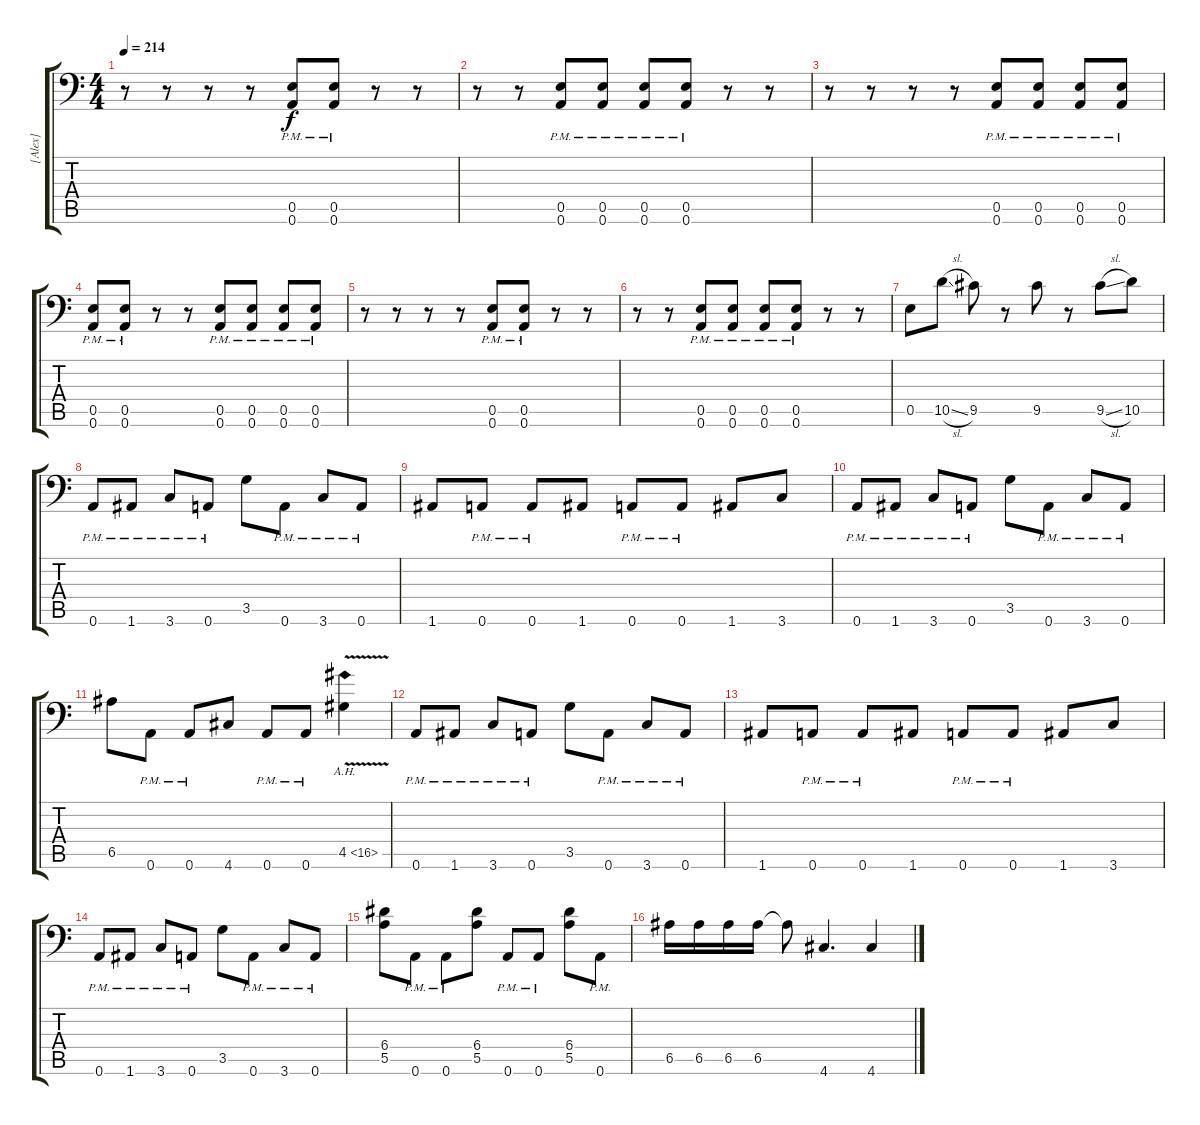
\track ("[Alex]" "[Alex]") {instrument distortionguitar}
\staff {score tabs}
\tuning (B3 Gb3 D3 A2 E2 A1) {hide}
\ts (4 4)
\tempo 214
\clef f4
\ks c
r.8{dy f} r.8 r.8 r.8 (0.5{pm} 0.6{pm}).8 (0.5{pm} 0.6{pm}).8 r.8 r.8 |
r.8 r.8 (0.5{pm} 0.6{pm}).8 (0.5{pm} 0.6{pm}).8 (0.5{pm} 0.6{pm}).8 (0.5{pm} 0.6{pm}).8 r.8 r.8 |
r.8 r.8 r.8 r.8 (0.5{pm} 0.6{pm}).8 (0.5{pm} 0.6{pm}).8 (0.5{pm} 0.6{pm}).8 (0.5{pm} 0.6{pm}).8 |
(0.5{pm} 0.6{pm}).8 (0.5{pm} 0.6{pm}).8 r.8 r.8 (0.5{pm} 0.6{pm}).8 (0.5{pm} 0.6{pm}).8 (0.5{pm} 0.6{pm}).8 (0.5{pm} 0.6{pm}).8 |
r.8 r.8 r.8 r.8 (0.5{pm} 0.6{pm}).8 (0.5{pm} 0.6{pm}).8 r.8 r.8 |
r.8 r.8 (0.5{pm} 0.6{pm}).8 (0.5{pm} 0.6{pm}).8 (0.5{pm} 0.6{pm}).8 (0.5{pm} 0.6{pm}).8 r.8 r.8 |
0.5.8 10.5{sl}.8 9.5.8 r.8 9.5.8 r.8 9.5{sl}.8 10.5.8 |
0.6{pm}.8 1.6{pm}.8 3.6{pm}.8 0.6{pm}.8 3.5.8 0.6{pm}.8 3.6{pm}.8 0.6{pm}.8 |
1.6.8 0.6{pm}.8 0.6{pm}.8 1.6.8 0.6{pm}.8 0.6{pm}.8 1.6.8 3.6.8 |
0.6{pm}.8 1.6{pm}.8 3.6{pm}.8 0.6{pm}.8 3.5.8 0.6{pm}.8 3.6{pm}.8 0.6{pm}.8 |
6.5.8 0.6{pm}.8 0.6{pm}.8 4.6.8 0.6{pm}.8 0.6{pm}.8 4.5{ah 12 v}.4 |
0.6{pm}.8 1.6{pm}.8 3.6{pm}.8 0.6{pm}.8 3.5.8 0.6{pm}.8 3.6{pm}.8 0.6{pm}.8 |
1.6.8 0.6{pm}.8 0.6{pm}.8 1.6.8 0.6{pm}.8 0.6{pm}.8 1.6.8 3.6.8 |
0.6{pm}.8 1.6{pm}.8 3.6{pm}.8 0.6{pm}.8 3.5.8 0.6{pm}.8 3.6{pm}.8 0.6{pm}.8 |
(6.4 5.5).8 0.6{pm}.8 0.6{pm}.8 (6.4 5.5).8 0.6{pm}.8 0.6{pm}.8 (6.4 5.5).8 0.6{pm}.8 |
6.5.16 6.5.16 6.5.16 6.5.16 6.5{t}.8 4.6.4{d} 4.6.4
